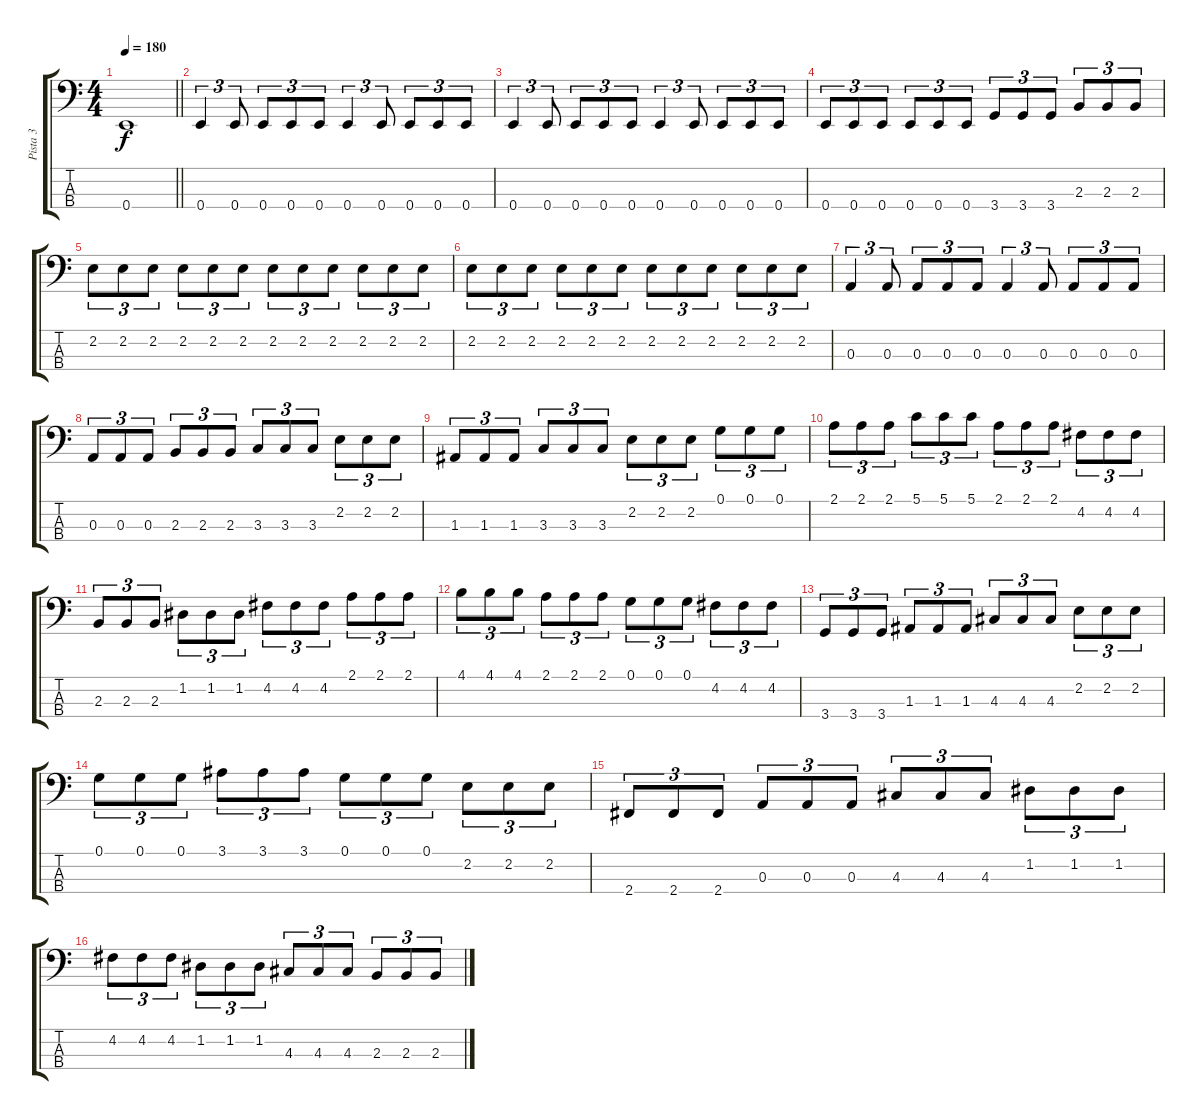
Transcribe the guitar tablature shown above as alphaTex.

\track ("Pista 3" "Pista 3") {instrument electricbassfinger}
\staff {score tabs}
\tuning (G2 D2 A1 E1) {hide}
\ts (4 4)
\tempo 180
\clef f4
\barLineRight lightlight
\ks c
0.4.1{dy f} |
\section ("" "")
0.4.4{tu (3 2)} 0.4.8{tu (3 2)} 0.4.8{tu (3 2)} 0.4.8{tu (3 2)} 0.4.8{tu (3 2)} 0.4.4{tu (3 2)} 0.4.8{tu (3 2)} 0.4.8{tu (3 2)} 0.4.8{tu (3 2)} 0.4.8{tu (3 2)} |
0.4.4{tu (3 2)} 0.4.8{tu (3 2)} 0.4.8{tu (3 2)} 0.4.8{tu (3 2)} 0.4.8{tu (3 2)} 0.4.4{tu (3 2)} 0.4.8{tu (3 2)} 0.4.8{tu (3 2)} 0.4.8{tu (3 2)} 0.4.8{tu (3 2)} |
0.4.8{tu (3 2)} 0.4.8{tu (3 2)} 0.4.8{tu (3 2)} 0.4.8{tu (3 2)} 0.4.8{tu (3 2)} 0.4.8{tu (3 2)} 3.4.8{tu (3 2)} 3.4.8{tu (3 2)} 3.4.8{tu (3 2)} 2.3.8{tu (3 2)} 2.3.8{tu (3 2)} 2.3.8{tu (3 2)} |
2.2.8{tu (3 2)} 2.2.8{tu (3 2)} 2.2.8{tu (3 2)} 2.2.8{tu (3 2)} 2.2.8{tu (3 2)} 2.2.8{tu (3 2)} 2.2.8{tu (3 2)} 2.2.8{tu (3 2)} 2.2.8{tu (3 2)} 2.2.8{tu (3 2)} 2.2.8{tu (3 2)} 2.2.8{tu (3 2)} |
2.2.8{tu (3 2)} 2.2.8{tu (3 2)} 2.2.8{tu (3 2)} 2.2.8{tu (3 2)} 2.2.8{tu (3 2)} 2.2.8{tu (3 2)} 2.2.8{tu (3 2)} 2.2.8{tu (3 2)} 2.2.8{tu (3 2)} 2.2.8{tu (3 2)} 2.2.8{tu (3 2)} 2.2.8{tu (3 2)} |
0.3.4{tu (3 2)} 0.3.8{tu (3 2)} 0.3.8{tu (3 2)} 0.3.8{tu (3 2)} 0.3.8{tu (3 2)} 0.3.4{tu (3 2)} 0.3.8{tu (3 2)} 0.3.8{tu (3 2)} 0.3.8{tu (3 2)} 0.3.8{tu (3 2)} |
0.3.8{tu (3 2)} 0.3.8{tu (3 2)} 0.3.8{tu (3 2)} 2.3.8{tu (3 2)} 2.3.8{tu (3 2)} 2.3.8{tu (3 2)} 3.3.8{tu (3 2)} 3.3.8{tu (3 2)} 3.3.8{tu (3 2)} 2.2.8{tu (3 2)} 2.2.8{tu (3 2)} 2.2.8{tu (3 2)} |
1.3.8{tu (3 2)} 1.3.8{tu (3 2)} 1.3.8{tu (3 2)} 3.3.8{tu (3 2)} 3.3.8{tu (3 2)} 3.3.8{tu (3 2)} 2.2.8{tu (3 2)} 2.2.8{tu (3 2)} 2.2.8{tu (3 2)} 0.1.8{tu (3 2)} 0.1.8{tu (3 2)} 0.1.8{tu (3 2)} |
2.1.8{tu (3 2)} 2.1.8{tu (3 2)} 2.1.8{tu (3 2)} 5.1.8{tu (3 2)} 5.1.8{tu (3 2)} 5.1.8{tu (3 2)} 2.1.8{tu (3 2)} 2.1.8{tu (3 2)} 2.1.8{tu (3 2)} 4.2.8{tu (3 2)} 4.2.8{tu (3 2)} 4.2.8{tu (3 2)} |
2.3.8{tu (3 2)} 2.3.8{tu (3 2)} 2.3.8{tu (3 2)} 1.2.8{tu (3 2)} 1.2.8{tu (3 2)} 1.2.8{tu (3 2)} 4.2.8{tu (3 2)} 4.2.8{tu (3 2)} 4.2.8{tu (3 2)} 2.1.8{tu (3 2)} 2.1.8{tu (3 2)} 2.1.8{tu (3 2)} |
4.1.8{tu (3 2)} 4.1.8{tu (3 2)} 4.1.8{tu (3 2)} 2.1.8{tu (3 2)} 2.1.8{tu (3 2)} 2.1.8{tu (3 2)} 0.1.8{tu (3 2)} 0.1.8{tu (3 2)} 0.1.8{tu (3 2)} 4.2.8{tu (3 2)} 4.2.8{tu (3 2)} 4.2.8{tu (3 2)} |
3.4.8{tu (3 2)} 3.4.8{tu (3 2)} 3.4.8{tu (3 2)} 1.3.8{tu (3 2)} 1.3.8{tu (3 2)} 1.3.8{tu (3 2)} 4.3.8{tu (3 2)} 4.3.8{tu (3 2)} 4.3.8{tu (3 2)} 2.2.8{tu (3 2)} 2.2.8{tu (3 2)} 2.2.8{tu (3 2)} |
0.1.8{tu (3 2)} 0.1.8{tu (3 2)} 0.1.8{tu (3 2)} 3.1.8{tu (3 2)} 3.1.8{tu (3 2)} 3.1.8{tu (3 2)} 0.1.8{tu (3 2)} 0.1.8{tu (3 2)} 0.1.8{tu (3 2)} 2.2.8{tu (3 2)} 2.2.8{tu (3 2)} 2.2.8{tu (3 2)} |
2.4.8{tu (3 2)} 2.4.8{tu (3 2)} 2.4.8{tu (3 2)} 0.3.8{tu (3 2)} 0.3.8{tu (3 2)} 0.3.8{tu (3 2)} 4.3.8{tu (3 2)} 4.3.8{tu (3 2)} 4.3.8{tu (3 2)} 1.2.8{tu (3 2)} 1.2.8{tu (3 2)} 1.2.8{tu (3 2)} |
4.2.8{tu (3 2)} 4.2.8{tu (3 2)} 4.2.8{tu (3 2)} 1.2.8{tu (3 2)} 1.2.8{tu (3 2)} 1.2.8{tu (3 2)} 4.3.8{tu (3 2)} 4.3.8{tu (3 2)} 4.3.8{tu (3 2)} 2.3.8{tu (3 2)} 2.3.8{tu (3 2)} 2.3.8{tu (3 2)}
